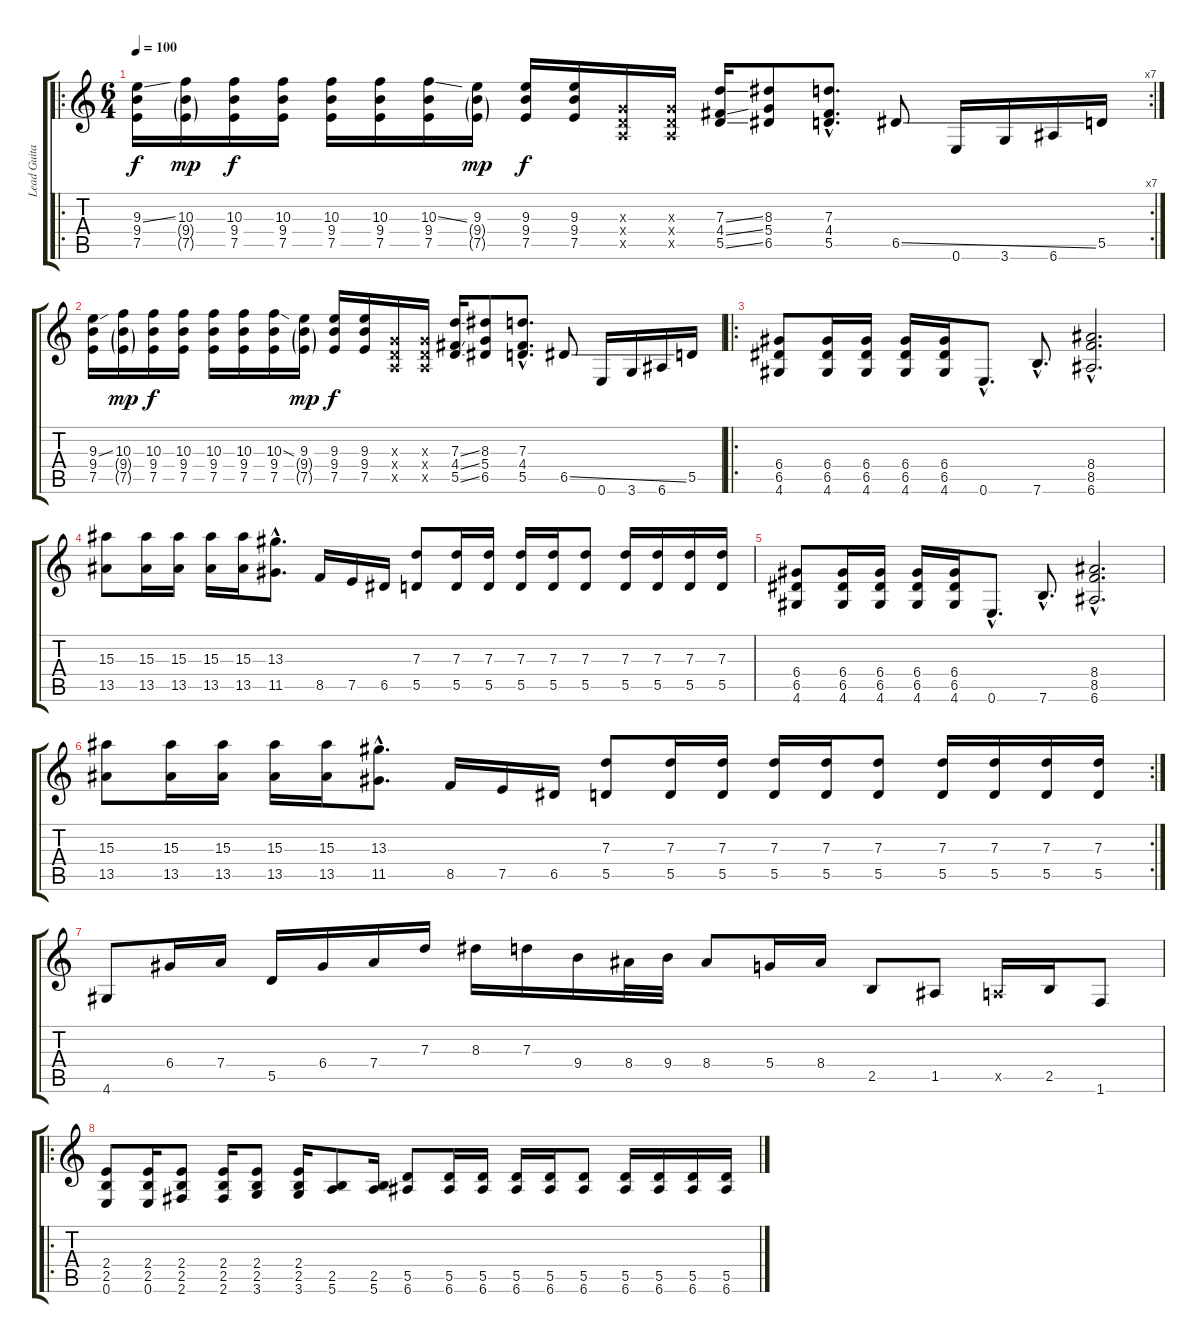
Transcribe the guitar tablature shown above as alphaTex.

\track ("Lead Guitar" "Lead Guita") {instrument distortionguitar}
\staff {score tabs}
\tuning (E4 B3 G3 D3 A2 E2) {hide}
\ro
\rc 7
\ts (6 4)
\tempo 100
\clef g2
\ks c
(9.3{ss} 9.4 7.5).16{dy f balance 8 instrument distortionguitar} (10.3 9.4{g} 7.5{g}).16{dy mp} (10.3 9.4 7.5).16{dy f} (10.3 9.4 7.5).16 (10.3 9.4 7.5).16 (10.3 9.4 7.5).16 (10.3{ss} 9.4 7.5).16 (9.3 9.4{g} 7.5{g}).16{dy mp} (9.3 9.4 7.5).16{dy f} (9.3 9.4 7.5).16 (0.3{x} 0.4{x} 0.5{x}).16 (0.3{x} 0.4{x} 0.5{x}).16 (7.3{ss} 4.4{ss} 5.5{ss}).16 (8.3 5.4 6.5).8 (7.3{hac} 4.4{hac} 5.5{hac}).8{d} 6.5{ss}.8 0.6.16 3.6.16 6.6.16 5.5.16 |
(9.3{ss} 9.4 7.5).16{balance 8} (10.3 9.4{g} 7.5{g}).16{dy mp} (10.3 9.4 7.5).16{dy f} (10.3 9.4 7.5).16 (10.3 9.4 7.5).16 (10.3 9.4 7.5).16 (10.3{ss} 9.4 7.5).16 (9.3 9.4{g} 7.5{g}).16{dy mp} (9.3 9.4 7.5).16{dy f} (9.3 9.4 7.5).16 (0.3{x} 0.4{x} 0.5{x}).16 (0.3{x} 0.4{x} 0.5{x}).16 (7.3{ss} 4.4{ss} 5.5{ss}).16 (8.3 5.4 6.5).8 (7.3{hac} 4.4{hac} 5.5{hac}).8{d} 6.5{ss}.8 0.6.16 3.6.16 6.6.16 5.5.16 |
\ro
(6.4 6.5 4.6).8{balance 13} (6.4 6.5 4.6).16 (6.4 6.5 4.6).16 (6.4 6.5 4.6).16 (6.4 6.5 4.6).16 0.6{hac}.8{d} 7.6{hac}.8{d} (8.4{hac} 8.5{hac} 6.6{hac}).2{d} |
(15.3 13.5).8 (15.3 13.5).16 (15.3 13.5).16 (15.3 13.5).16 (15.3 13.5).16 (13.3{hac} 11.5{hac}).8{d} 8.5.16 7.5.16 6.5.16 (7.3 5.5).8 (7.3 5.5).16 (7.3 5.5).16 (7.3 5.5).16 (7.3 5.5).16 (7.3 5.5).8 (7.3 5.5).16 (7.3 5.5).16 (7.3 5.5).16 (7.3 5.5).16 |
(6.4 6.5 4.6).8 (6.4 6.5 4.6).16 (6.4 6.5 4.6).16 (6.4 6.5 4.6).16 (6.4 6.5 4.6).16 0.6{hac}.8{d} 7.6{hac}.8{d} (8.4{hac} 8.5{hac} 6.6{hac}).2{d} |
\rc 2
(15.3 13.5).8 (15.3 13.5).16 (15.3 13.5).16 (15.3 13.5).16 (15.3 13.5).16 (13.3{hac} 11.5{hac}).8{d} 8.5.16 7.5.16 6.5.16 (7.3 5.5).8 (7.3 5.5).16 (7.3 5.5).16 (7.3 5.5).16 (7.3 5.5).16 (7.3 5.5).8 (7.3 5.5).16 (7.3 5.5).16 (7.3 5.5).16 (7.3 5.5).16 |
4.6.8{balance 8} 6.4.16 7.4.16 5.5.16 6.4.16 7.4.16 7.3.16 8.3.16 7.3.16 9.4.16 8.4.32 9.4.32 8.4.8 5.4.16 8.4.16 2.5.8 1.5.8 0.5{x}.16 2.5.16 1.6.8 |
\ro
(2.4 2.5 0.6).8{balance 3} (2.4 2.5 0.6).16 (2.4 2.5 2.6).8 (2.4 2.5 2.6).16 (2.4 2.5 3.6).8 (2.4 2.5 3.6).16 (2.5 5.6).8 (2.5 5.6).16 (5.5 6.6).8 (5.5 6.6).16 (5.5 6.6).16 (5.5 6.6).16 (5.5 6.6).16 (5.5 6.6).8 (5.5 6.6).16 (5.5 6.6).16 (5.5 6.6).16 (5.5 6.6).16
